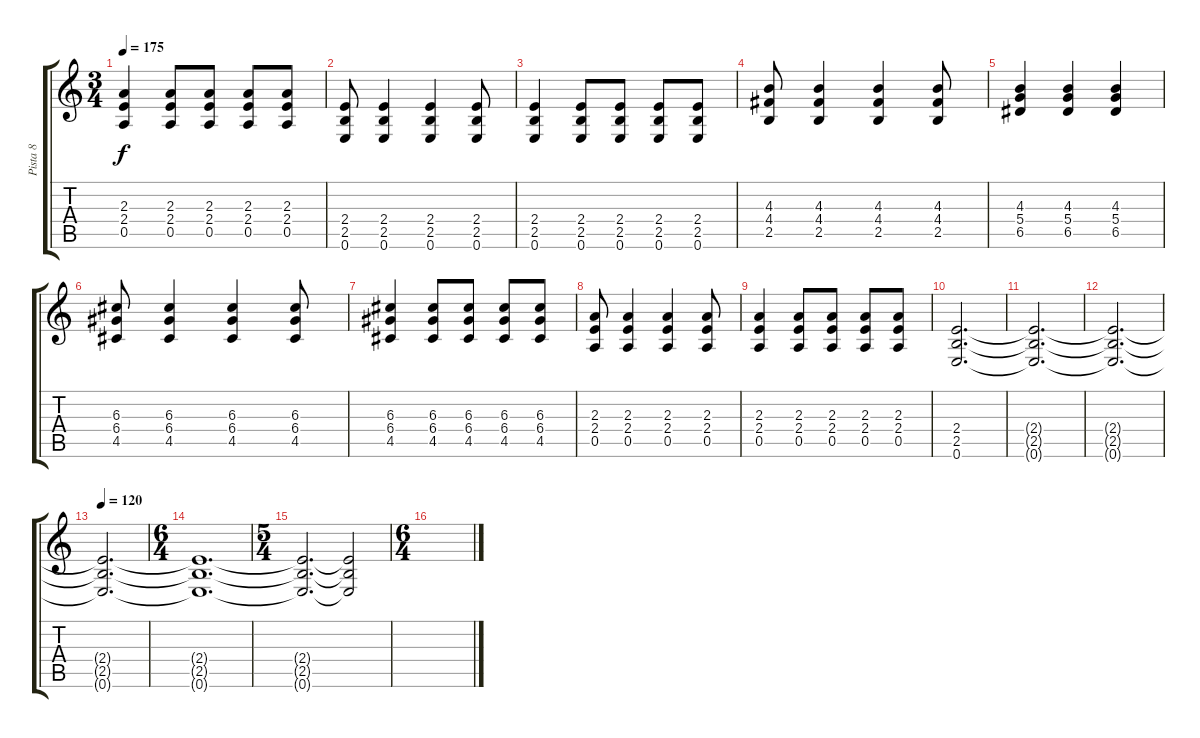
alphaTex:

\track ("Pista 8" "Pista 8") {instrument overdrivenguitar}
\staff {score tabs}
\tuning (E4 B3 G3 D3 A2 E2) {hide}
\ts (3 4)
\tempo 175
\clef g2
\ks c
(2.3 2.4 0.5).4{dy f} (2.3 2.4 0.5).8 (2.3 2.4 0.5).8 (2.3 2.4 0.5).8 (2.3 2.4 0.5).8 |
(2.4 2.5 0.6).8 (2.4 2.5 0.6).4 (2.4 2.5 0.6).4 (2.4 2.5 0.6).8 |
(2.4 2.5 0.6).4 (2.4 2.5 0.6).8 (2.4 2.5 0.6).8 (2.4 2.5 0.6).8 (2.4 2.5 0.6).8 |
(4.3 4.4 2.5).8 (4.3 4.4 2.5).4 (4.3 4.4 2.5).4 (4.3 4.4 2.5).8 |
(4.3 5.4 6.5).4 (4.3 5.4 6.5).4 (4.3 5.4 6.5).4 |
(6.3 6.4 4.5).8 (6.3 6.4 4.5).4 (6.3 6.4 4.5).4 (6.3 6.4 4.5).8 |
(6.3 6.4 4.5).4 (6.3 6.4 4.5).8 (6.3 6.4 4.5).8 (6.3 6.4 4.5).8 (6.3 6.4 4.5).8 |
(2.3 2.4 0.5).8 (2.3 2.4 0.5).4 (2.3 2.4 0.5).4 (2.3 2.4 0.5).8 |
(2.3 2.4 0.5).4 (2.3 2.4 0.5).8 (2.3 2.4 0.5).8 (2.3 2.4 0.5).8 (2.3 2.4 0.5).8 |
(2.4 2.5 0.6).2{d volume 5} |
(2.4{t} 2.5{t} 0.6{t}).2{d} |
(2.4{t} 2.5{t} 0.6{t}).2{d} |
\tempo 120
(2.4{t} 2.5{t} 0.6{t}).2{d} |
\ts (6 4)
(2.4{t} 2.5{t} 0.6{t}).1{d volume 0} |
\ts (5 4)
(2.4{t} 2.5{t} 0.6{t}).2{d} (2.4{t} 2.5{t} 0.6{t}).2 |
\ts (6 4)
